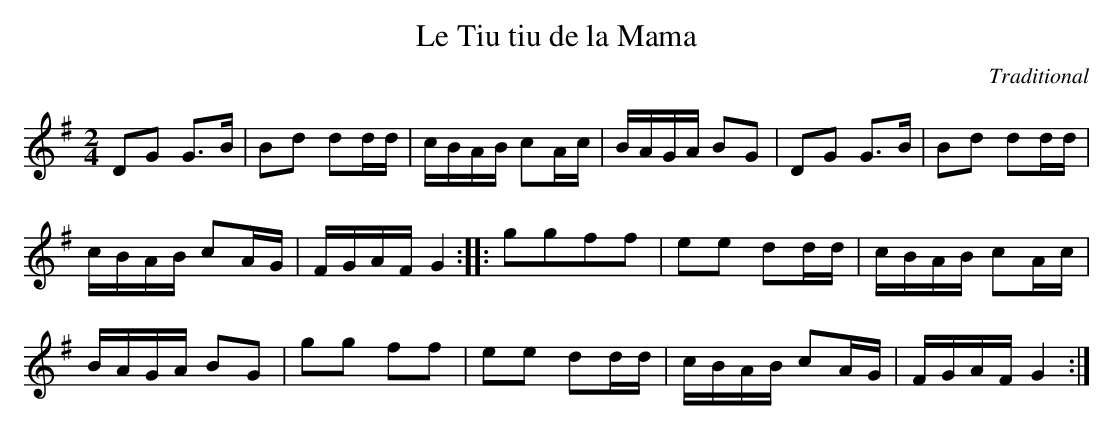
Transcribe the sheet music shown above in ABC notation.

X:1
T:Le Tiu tiu de la Mama
C:Traditional
L:1/8
M:2/4
K:G major
DG G>B | Bd dd/d/ | c/B/A/B/ cA/c/ | B/A/G/A/ BG | DG G>B | Bd dd/d/ |
c/B/A/B/ cA/G/ | F/G/A/F/ G2 :: ggff | ee dd/d/ | c/B/A/B/ cA/c/ |
B/A/G/A/ BG | gg ff | ee dd/d/ | c/B/A/B/ cA/G/ | F/G/A/F/ G2 :|
